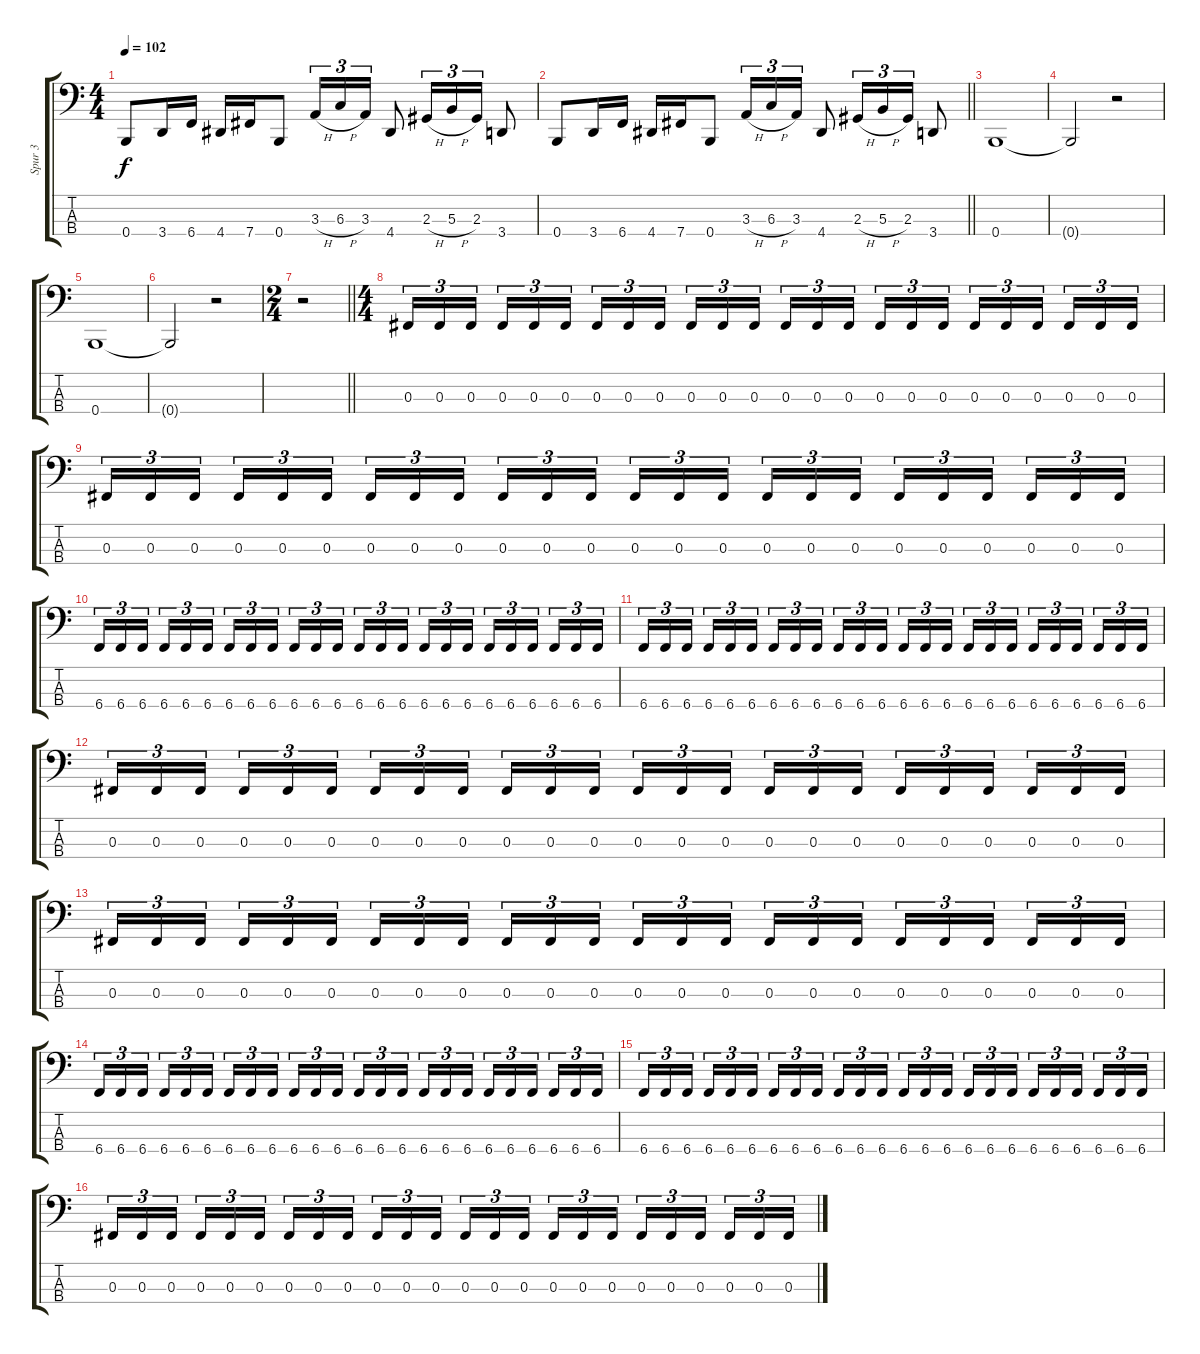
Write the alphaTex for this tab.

\track ("Spur 3" "Spur 3") {instrument electricbassfinger}
\staff {score tabs}
\tuning (E2 B1 Gb1 B0) {hide}
\ts (4 4)
\tempo 102
\clef f4
\ks c
0.4.8{dy f} 3.4.16 6.4.16 4.4.16 7.4.16 0.4.8 3.3{h}.16{tu (3 2)} 6.3{h}.16{tu (3 2)} 3.3.16{tu (3 2)} 4.4.8 2.3{h}.16{tu (3 2)} 5.3{h}.16{tu (3 2)} 2.3.16{tu (3 2)} 3.4.8 |
\barLineRight lightlight
0.4.8 3.4.16 6.4.16 4.4.16 7.4.16 0.4.8 3.3{h}.16{tu (3 2)} 6.3{h}.16{tu (3 2)} 3.3.16{tu (3 2)} 4.4.8 2.3{h}.16{tu (3 2)} 5.3{h}.16{tu (3 2)} 2.3.16{tu (3 2)} 3.4.8 |
0.4.1 |
0.4{t}.2 r.2 |
0.4.1 |
0.4{t}.2 r.2 |
\ts (2 4)
\barLineRight lightlight
r.2 |
\ts (4 4)
0.3.16{tu (3 2)} 0.3.16{tu (3 2)} 0.3.16{tu (3 2) beam splitsecondary} 0.3.16{tu (3 2)} 0.3.16{tu (3 2)} 0.3.16{tu (3 2)} 0.3.16{tu (3 2)} 0.3.16{tu (3 2)} 0.3.16{tu (3 2) beam splitsecondary} 0.3.16{tu (3 2)} 0.3.16{tu (3 2)} 0.3.16{tu (3 2)} 0.3.16{tu (3 2)} 0.3.16{tu (3 2)} 0.3.16{tu (3 2) beam splitsecondary} 0.3.16{tu (3 2)} 0.3.16{tu (3 2)} 0.3.16{tu (3 2)} 0.3.16{tu (3 2)} 0.3.16{tu (3 2)} 0.3.16{tu (3 2) beam splitsecondary} 0.3.16{tu (3 2)} 0.3.16{tu (3 2)} 0.3.16{tu (3 2)} |
0.3.16{tu (3 2)} 0.3.16{tu (3 2)} 0.3.16{tu (3 2) beam splitsecondary} 0.3.16{tu (3 2)} 0.3.16{tu (3 2)} 0.3.16{tu (3 2)} 0.3.16{tu (3 2)} 0.3.16{tu (3 2)} 0.3.16{tu (3 2) beam splitsecondary} 0.3.16{tu (3 2)} 0.3.16{tu (3 2)} 0.3.16{tu (3 2)} 0.3.16{tu (3 2)} 0.3.16{tu (3 2)} 0.3.16{tu (3 2) beam splitsecondary} 0.3.16{tu (3 2)} 0.3.16{tu (3 2)} 0.3.16{tu (3 2)} 0.3.16{tu (3 2)} 0.3.16{tu (3 2)} 0.3.16{tu (3 2) beam splitsecondary} 0.3.16{tu (3 2)} 0.3.16{tu (3 2)} 0.3.16{tu (3 2)} |
6.4.16{tu (3 2)} 6.4.16{tu (3 2)} 6.4.16{tu (3 2) beam splitsecondary} 6.4.16{tu (3 2)} 6.4.16{tu (3 2)} 6.4.16{tu (3 2)} 6.4.16{tu (3 2)} 6.4.16{tu (3 2)} 6.4.16{tu (3 2) beam splitsecondary} 6.4.16{tu (3 2)} 6.4.16{tu (3 2)} 6.4.16{tu (3 2)} 6.4.16{tu (3 2)} 6.4.16{tu (3 2)} 6.4.16{tu (3 2) beam splitsecondary} 6.4.16{tu (3 2)} 6.4.16{tu (3 2)} 6.4.16{tu (3 2)} 6.4.16{tu (3 2)} 6.4.16{tu (3 2)} 6.4.16{tu (3 2) beam splitsecondary} 6.4.16{tu (3 2)} 6.4.16{tu (3 2)} 6.4.16{tu (3 2)} |
6.4.16{tu (3 2)} 6.4.16{tu (3 2)} 6.4.16{tu (3 2) beam splitsecondary} 6.4.16{tu (3 2)} 6.4.16{tu (3 2)} 6.4.16{tu (3 2)} 6.4.16{tu (3 2)} 6.4.16{tu (3 2)} 6.4.16{tu (3 2) beam splitsecondary} 6.4.16{tu (3 2)} 6.4.16{tu (3 2)} 6.4.16{tu (3 2)} 6.4.16{tu (3 2)} 6.4.16{tu (3 2)} 6.4.16{tu (3 2) beam splitsecondary} 6.4.16{tu (3 2)} 6.4.16{tu (3 2)} 6.4.16{tu (3 2)} 6.4.16{tu (3 2)} 6.4.16{tu (3 2)} 6.4.16{tu (3 2) beam splitsecondary} 6.4.16{tu (3 2)} 6.4.16{tu (3 2)} 6.4.16{tu (3 2)} |
0.3.16{tu (3 2)} 0.3.16{tu (3 2)} 0.3.16{tu (3 2) beam splitsecondary} 0.3.16{tu (3 2)} 0.3.16{tu (3 2)} 0.3.16{tu (3 2)} 0.3.16{tu (3 2)} 0.3.16{tu (3 2)} 0.3.16{tu (3 2) beam splitsecondary} 0.3.16{tu (3 2)} 0.3.16{tu (3 2)} 0.3.16{tu (3 2)} 0.3.16{tu (3 2)} 0.3.16{tu (3 2)} 0.3.16{tu (3 2) beam splitsecondary} 0.3.16{tu (3 2)} 0.3.16{tu (3 2)} 0.3.16{tu (3 2)} 0.3.16{tu (3 2)} 0.3.16{tu (3 2)} 0.3.16{tu (3 2) beam splitsecondary} 0.3.16{tu (3 2)} 0.3.16{tu (3 2)} 0.3.16{tu (3 2)} |
0.3.16{tu (3 2)} 0.3.16{tu (3 2)} 0.3.16{tu (3 2) beam splitsecondary} 0.3.16{tu (3 2)} 0.3.16{tu (3 2)} 0.3.16{tu (3 2)} 0.3.16{tu (3 2)} 0.3.16{tu (3 2)} 0.3.16{tu (3 2) beam splitsecondary} 0.3.16{tu (3 2)} 0.3.16{tu (3 2)} 0.3.16{tu (3 2)} 0.3.16{tu (3 2)} 0.3.16{tu (3 2)} 0.3.16{tu (3 2) beam splitsecondary} 0.3.16{tu (3 2)} 0.3.16{tu (3 2)} 0.3.16{tu (3 2)} 0.3.16{tu (3 2)} 0.3.16{tu (3 2)} 0.3.16{tu (3 2) beam splitsecondary} 0.3.16{tu (3 2)} 0.3.16{tu (3 2)} 0.3.16{tu (3 2)} |
6.4.16{tu (3 2)} 6.4.16{tu (3 2)} 6.4.16{tu (3 2) beam splitsecondary} 6.4.16{tu (3 2)} 6.4.16{tu (3 2)} 6.4.16{tu (3 2)} 6.4.16{tu (3 2)} 6.4.16{tu (3 2)} 6.4.16{tu (3 2) beam splitsecondary} 6.4.16{tu (3 2)} 6.4.16{tu (3 2)} 6.4.16{tu (3 2)} 6.4.16{tu (3 2)} 6.4.16{tu (3 2)} 6.4.16{tu (3 2) beam splitsecondary} 6.4.16{tu (3 2)} 6.4.16{tu (3 2)} 6.4.16{tu (3 2)} 6.4.16{tu (3 2)} 6.4.16{tu (3 2)} 6.4.16{tu (3 2) beam splitsecondary} 6.4.16{tu (3 2)} 6.4.16{tu (3 2)} 6.4.16{tu (3 2)} |
6.4.16{tu (3 2)} 6.4.16{tu (3 2)} 6.4.16{tu (3 2) beam splitsecondary} 6.4.16{tu (3 2)} 6.4.16{tu (3 2)} 6.4.16{tu (3 2)} 6.4.16{tu (3 2)} 6.4.16{tu (3 2)} 6.4.16{tu (3 2) beam splitsecondary} 6.4.16{tu (3 2)} 6.4.16{tu (3 2)} 6.4.16{tu (3 2)} 6.4.16{tu (3 2)} 6.4.16{tu (3 2)} 6.4.16{tu (3 2) beam splitsecondary} 6.4.16{tu (3 2)} 6.4.16{tu (3 2)} 6.4.16{tu (3 2)} 6.4.16{tu (3 2)} 6.4.16{tu (3 2)} 6.4.16{tu (3 2) beam splitsecondary} 6.4.16{tu (3 2)} 6.4.16{tu (3 2)} 6.4.16{tu (3 2)} |
0.3.16{tu (3 2)} 0.3.16{tu (3 2)} 0.3.16{tu (3 2) beam splitsecondary} 0.3.16{tu (3 2)} 0.3.16{tu (3 2)} 0.3.16{tu (3 2)} 0.3.16{tu (3 2)} 0.3.16{tu (3 2)} 0.3.16{tu (3 2) beam splitsecondary} 0.3.16{tu (3 2)} 0.3.16{tu (3 2)} 0.3.16{tu (3 2)} 0.3.16{tu (3 2)} 0.3.16{tu (3 2)} 0.3.16{tu (3 2) beam splitsecondary} 0.3.16{tu (3 2)} 0.3.16{tu (3 2)} 0.3.16{tu (3 2)} 0.3.16{tu (3 2)} 0.3.16{tu (3 2)} 0.3.16{tu (3 2) beam splitsecondary} 0.3.16{tu (3 2)} 0.3.16{tu (3 2)} 0.3.16{tu (3 2)}
